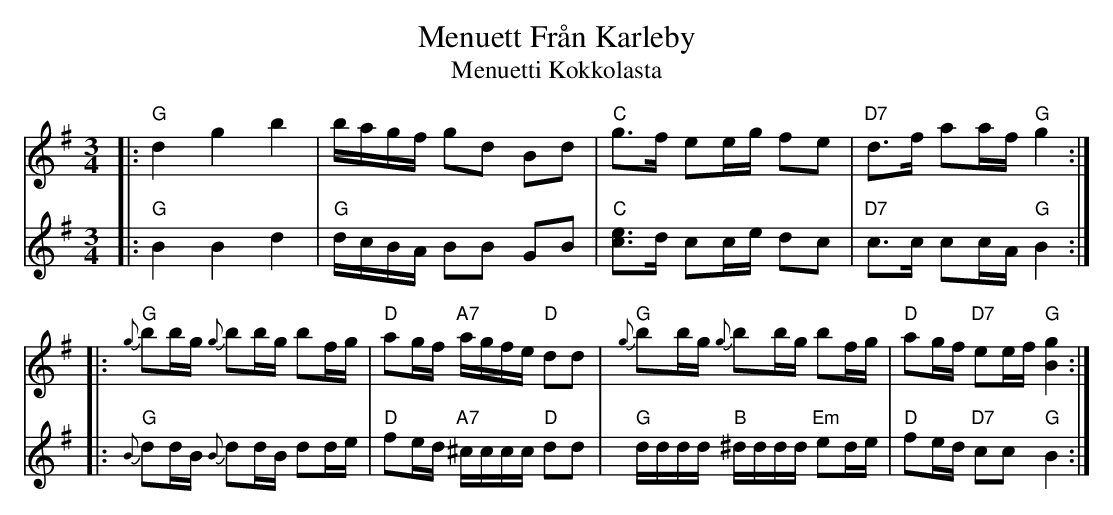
X:1
T: Menuett Fr\aan Karleby
T: Menuetti Kokkolasta
M: 3/4
L: 1/16
K: G
V: 1
|: "G"d4 g4 b4 | bagf g2d2 B2d2 | "C"g3f e2eg f2e2 | "D7"d3f a2af "G"g4 :|
|: "G"{g}b2bg {g}b2bg b2fg | "D"a2gf "A7"agfe "D"d2d2 | "G"{g}b2bg {g}b2bg b2fg | "D"a2gf "D7"e2ef "G"[g4B4] :|
V: 2
|: "G"B4 B4 d4 | "G"dcBA B2B2 G2B2 | "C"[e3c3]d c2ce d2c2 | "D7"c3c c2cA "G"B4 :|
|: "G"{B}d2dB {B}d2dB d2de | "D"f2ed "A7"^cccc "D"d2d2 | "G"dddd "B"^dddd "Em"e2de | "D"f2ed "D7"c2c2 "G"B4 :|
